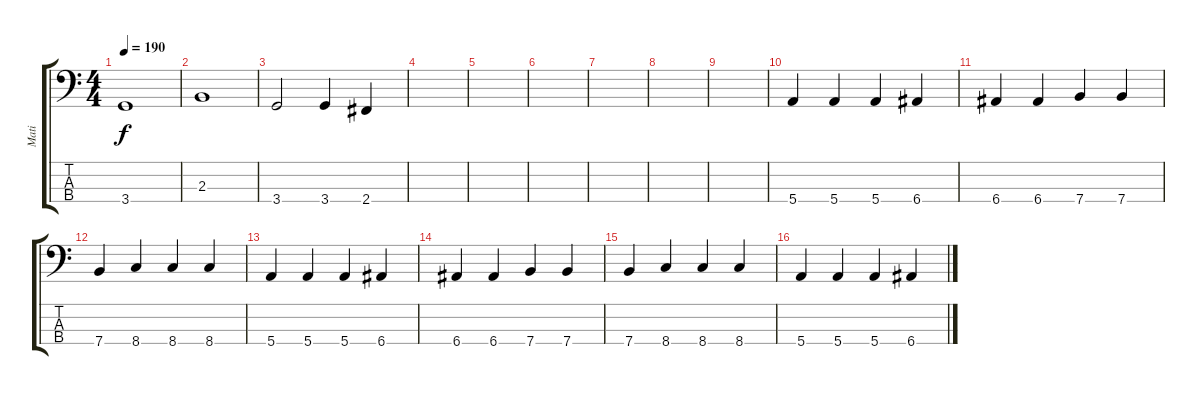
\track ("Mati" "Mati") {instrument electricbasspick}
\staff {score tabs}
\tuning (G2 D2 A1 E1) {hide}
\ts (4 4)
\tempo 190
\clef f4
\ks c
3.4.1{dy f} |
2.3.1 |
3.4.2 3.4.4 2.4.4 |
|
|
|
|
|
|
5.4.4 5.4.4 5.4.4 6.4.4 |
6.4.4 6.4.4 7.4.4 7.4.4 |
7.4.4 8.4.4 8.4.4 8.4.4 |
5.4.4 5.4.4 5.4.4 6.4.4 |
6.4.4 6.4.4 7.4.4 7.4.4 |
7.4.4 8.4.4 8.4.4 8.4.4 |
5.4.4 5.4.4 5.4.4 6.4.4
